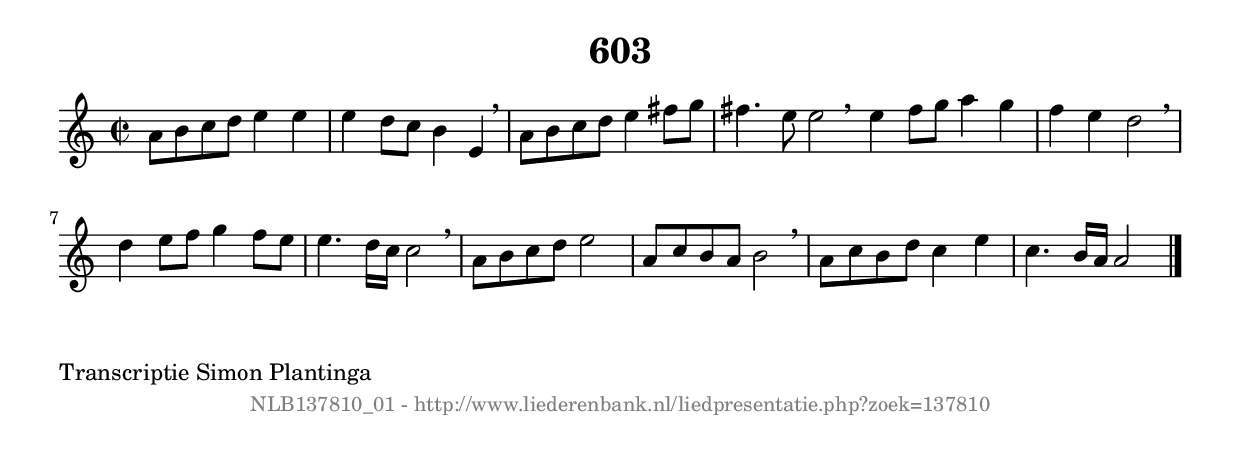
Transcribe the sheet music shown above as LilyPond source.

%
% produced by wce2krn 1.64 (7 June 2014)
%
\version"2.16"
#(append! paper-alist '(("long" . (cons (* 210 mm) (* 2000 mm)))))
#(set-default-paper-size "long")
sb = {\breathe}
mBreak = {\breathe }
bBreak = {\breathe }
x = {\once\override NoteHead #'style = #'cross }
gl=\glissando
itime={\override Staff.TimeSignature #'stencil = ##f }
ficta = {\once\set suggestAccidentals = ##t}
fine = {\once\override Score.RehearsalMark #'self-alignment-X = #1 \mark \markup {\italic{Fine}}}
dc = {\once\override Score.RehearsalMark #'self-alignment-X = #1 \mark \markup {\italic{D.C.}}}
dcf = {\once\override Score.RehearsalMark #'self-alignment-X = #1 \mark \markup {\italic{D.C. al Fine}}}
dcc = {\once\override Score.RehearsalMark #'self-alignment-X = #1 \mark \markup {\italic{D.C. al Coda}}}
ds = {\once\override Score.RehearsalMark #'self-alignment-X = #1 \mark \markup {\italic{D.S.}}}
dsf = {\once\override Score.RehearsalMark #'self-alignment-X = #1 \mark \markup {\italic{D.S. al Fine}}}
dsc = {\once\override Score.RehearsalMark #'self-alignment-X = #1 \mark \markup {\italic{D.S. al Coda}}}
pv = {\set Score.repeatCommands = #'((volta "1"))}
sv = {\set Score.repeatCommands = #'((volta "2"))}
tv = {\set Score.repeatCommands = #'((volta "3"))}
qv = {\set Score.repeatCommands = #'((volta "4"))}
xv = {\set Score.repeatCommands = #'((volta #f))}
\header{ tagline = ""
title = "603"
}
\score {{
\key a \minor
\relative g'
{
\set melismaBusyProperties = #'()
\time 2/2
\tempo 4=120
\override Score.MetronomeMark #'transparent = ##t
\override Score.RehearsalMark #'break-visibility = #(vector #t #t #f)
a8 b8 c8 d8 e4 e4 | e4 d8 c8 b4 e,4 \sb | a8 b8 c8 d8 e4 fis8 g8 | fis4. e8 e2 \bar ":|:" \bBreak
e4 f8 g8 a4 g4 | f4 e4 d2 \sb | d4 e8 f8 g4 f8 e8 | e4. d16 c16 c2 | \mBreak \bar "|"
a8 b8 c8 d8 e2 | a,8 c8 b8 a8 b2 \sb | a8 c8 b8 d8 c4 e4 | c4. b16 a16 a2 \bar "|."
 }}
 \midi { }
 \layout {
            indent = 0.0\cm
}
}
\markup { \wordwrap-string #" 
Transcriptie Simon Plantinga
"}
\markup { \vspace #0 } \markup { \with-color #grey \fill-line { \center-column { \smaller "NLB137810_01 - http://www.liederenbank.nl/liedpresentatie.php?zoek=137810" } } }
